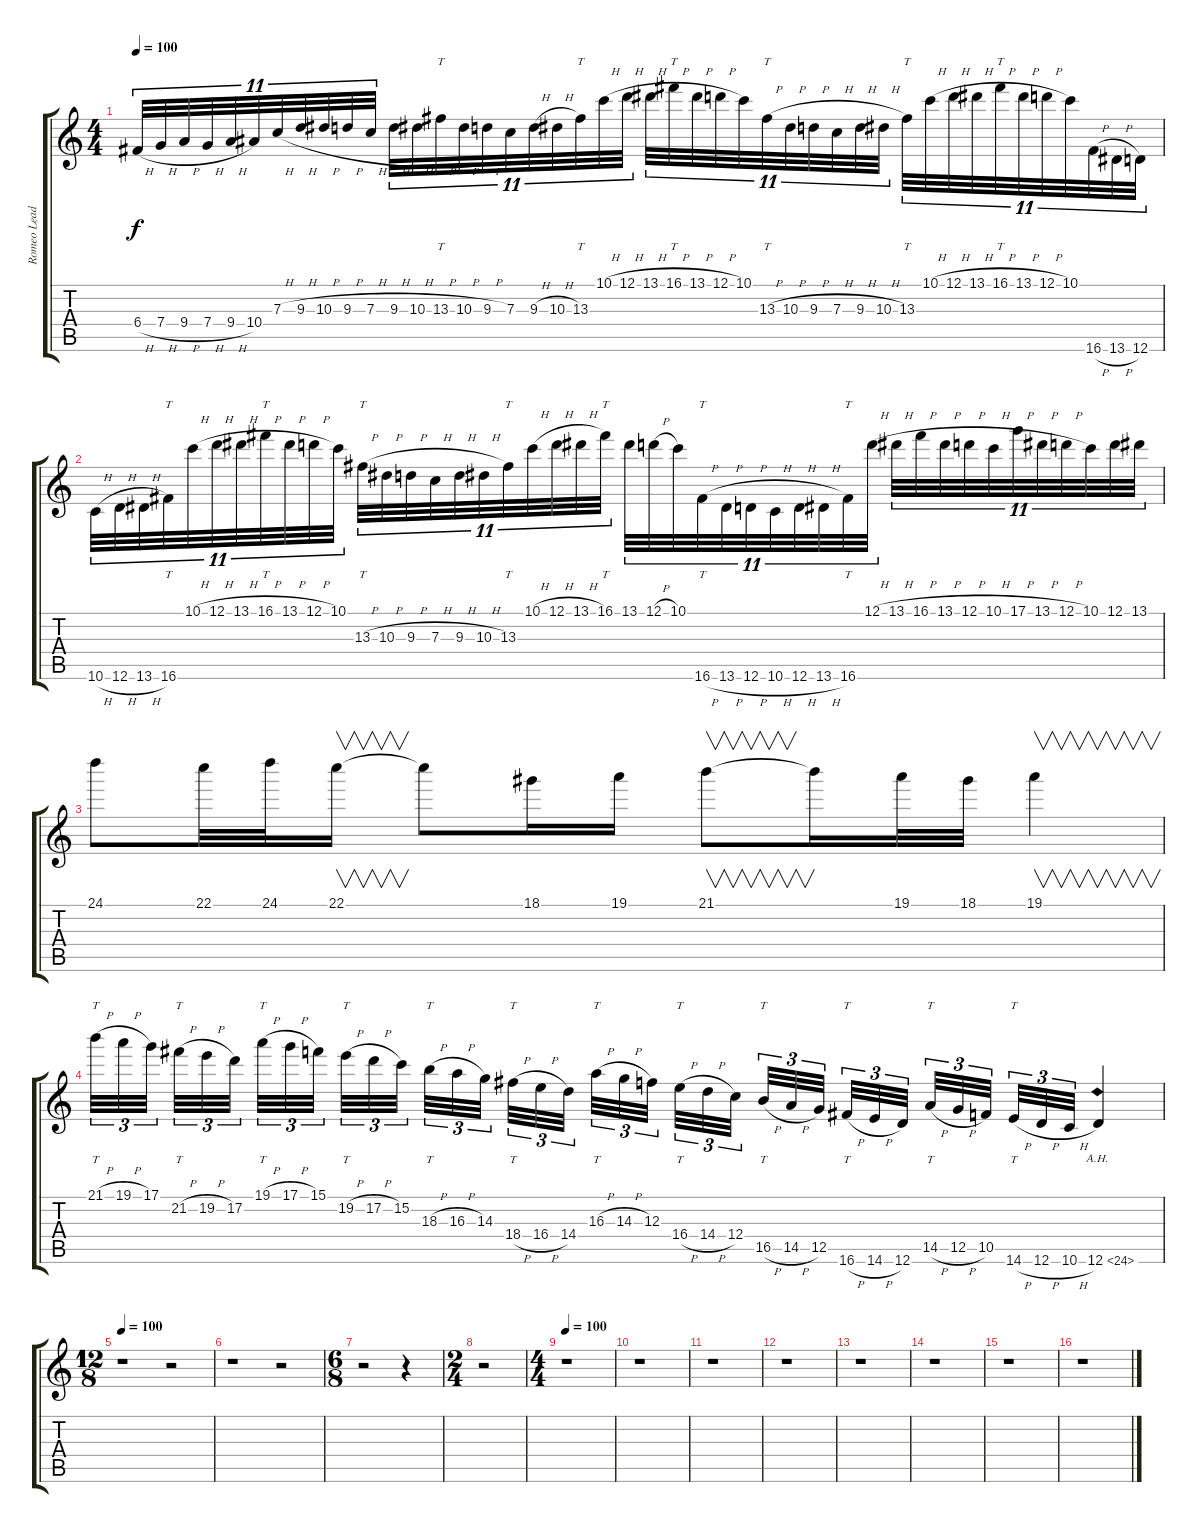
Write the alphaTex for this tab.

\track ("Romeo Lead" "Romeo Lead") {instrument distortionguitar}
\staff {score tabs}
\tuning (D4 A3 F3 C3 G2 D2) {hide}
\ts (4 4)
\tempo 100
\clef g2
\ks c
6.4{h}.32{tu (11 8) dy f} 7.4{h}.32{tu (11 8)} 9.4{h}.32{tu (11 8)} 7.4{h}.32{tu (11 8)} 9.4{h}.32{tu (11 8)} 10.4.32{tu (11 8)} 7.3{h}.32{tu (11 8)} 9.3{h}.32{tu (11 8)} 10.3{h}.32{tu (11 8)} 9.3{h}.32{tu (11 8)} 7.3{h}.32{tu (11 8)} 9.3{h}.32{tu (11 8)} 10.3{h}.32{tu (11 8)} 13.3{h}.32{tt tu (11 8)} 10.3{h}.32{tu (11 8)} 9.3{h}.32{tu (11 8)} 7.3.32{tu (11 8)} 9.3{h}.32{tu (11 8)} 10.3{h}.32{tu (11 8)} 13.3.32{tt tu (11 8)} 10.1{h}.32{tu (11 8)} 12.1{h}.32{tu (11 8)} 13.1{h}.32{tu (11 8)} 16.1{h}.32{tt tu (11 8)} 13.1{h}.32{tu (11 8)} 12.1{h}.32{tu (11 8)} 10.1.32{tu (11 8)} 13.3{h}.32{tt tu (11 8)} 10.3{h}.32{tu (11 8)} 9.3{h}.32{tu (11 8)} 7.3{h}.32{tu (11 8)} 9.3{h}.32{tu (11 8)} 10.3{h}.32{tu (11 8)} 13.3.32{tt tu (11 8)} 10.1{h}.32{tu (11 8)} 12.1{h}.32{tu (11 8)} 13.1{h}.32{tu (11 8)} 16.1{h}.32{tt tu (11 8)} 13.1{h}.32{tu (11 8)} 12.1{h}.32{tu (11 8)} 10.1.32{tu (11 8)} 16.6{h}.32{tu (11 8)} 13.6{h}.32{tu (11 8)} 12.6.32{tu (11 8)} |
10.6{h}.32{tu (11 8)} 12.6{h}.32{tu (11 8)} 13.6{h}.32{tu (11 8)} 16.6.32{tt tu (11 8)} 10.1{h}.32{tu (11 8)} 12.1{h}.32{tu (11 8)} 13.1{h}.32{tu (11 8)} 16.1{h}.32{tt tu (11 8)} 13.1{h}.32{tu (11 8)} 12.1{h}.32{tu (11 8)} 10.1.32{tu (11 8)} 13.3{h}.32{tt tu (11 8)} 10.3{h}.32{tu (11 8)} 9.3{h}.32{tu (11 8)} 7.3{h}.32{tu (11 8)} 9.3{h}.32{tu (11 8)} 10.3{h}.32{tu (11 8)} 13.3.32{tt tu (11 8)} 10.1{h}.32{tu (11 8)} 12.1{h}.32{tu (11 8)} 13.1{h}.32{tu (11 8)} 16.1.32{tt tu (11 8)} 13.1.32{tu (11 8)} 12.1{h}.32{tu (11 8)} 10.1.32{tu (11 8)} 16.6{h}.32{tt tu (11 8)} 13.6{h}.32{tu (11 8)} 12.6{h}.32{tu (11 8)} 10.6{h}.32{tu (11 8)} 12.6{h}.32{tu (11 8)} 13.6{h}.32{tu (11 8)} 16.6.32{tt tu (11 8)} 12.1{h}.32{tu (11 8)} 13.1{h}.32{tu (11 8)} 16.1{h}.32{tu (11 8)} 13.1{h}.32{tu (11 8)} 12.1{h}.32{tu (11 8)} 10.1{h}.32{tu (11 8)} 17.1{h}.32{tu (11 8)} 13.1{h}.32{tu (11 8)} 12.1{h}.32{tu (11 8)} 10.1.32{tu (11 8)} 12.1.32{tu (11 8)} 13.1.32{tu (11 8)} |
24.1.8 22.1.32 24.1.32 22.1.16{v} 22.1{t}.8 18.1.16 19.1.16 21.1.8{v} 21.1{t}.16 19.1.32 18.1.32 19.1.4{v} |
21.1{h}.32{tt tu (3 2)} 19.1{h}.32{tu (3 2)} 17.1.32{tu (3 2)} 21.2{h}.32{tt tu (3 2)} 19.2{h}.32{tu (3 2)} 17.2.32{tu (3 2)} 19.1{h}.32{tt tu (3 2)} 17.1{h}.32{tu (3 2)} 15.1.32{tu (3 2)} 19.2{h}.32{tt tu (3 2)} 17.2{h}.32{tu (3 2)} 15.2.32{tu (3 2)} 18.3{h}.32{tt tu (3 2)} 16.3{h}.32{tu (3 2)} 14.3.32{tu (3 2)} 18.4{h}.32{tt tu (3 2)} 16.4{h}.32{tu (3 2)} 14.4.32{tu (3 2)} 16.3{h}.32{tt tu (3 2)} 14.3{h}.32{tu (3 2)} 12.3.32{tu (3 2)} 16.4{h}.32{tt tu (3 2)} 14.4{h}.32{tu (3 2)} 12.4.32{tu (3 2)} 16.5{h}.32{tt tu (3 2)} 14.5{h}.32{tu (3 2)} 12.5.32{tu (3 2)} 16.6{h}.32{tt tu (3 2)} 14.6{h}.32{tu (3 2)} 12.6.32{tu (3 2)} 14.5{h}.32{tt tu (3 2)} 12.5{h}.32{tu (3 2)} 10.5.32{tu (3 2)} 14.6{h}.32{tt tu (3 2)} 12.6{h}.32{tu (3 2)} 10.6{h}.32{tu (3 2)} 12.6{ah 12}.4 |
\ts (12 8)
\tempo 100
r.1 r.2 |
r.1 r.2 |
\ts (6 8)
r.2 r.4 |
\ts (2 4)
r.2 |
\ts (4 4)
\tempo 100
r.1 |
r.1 |
r.1 |
r.1 |
r.1 |
r.1 |
r.1 |
r.1
